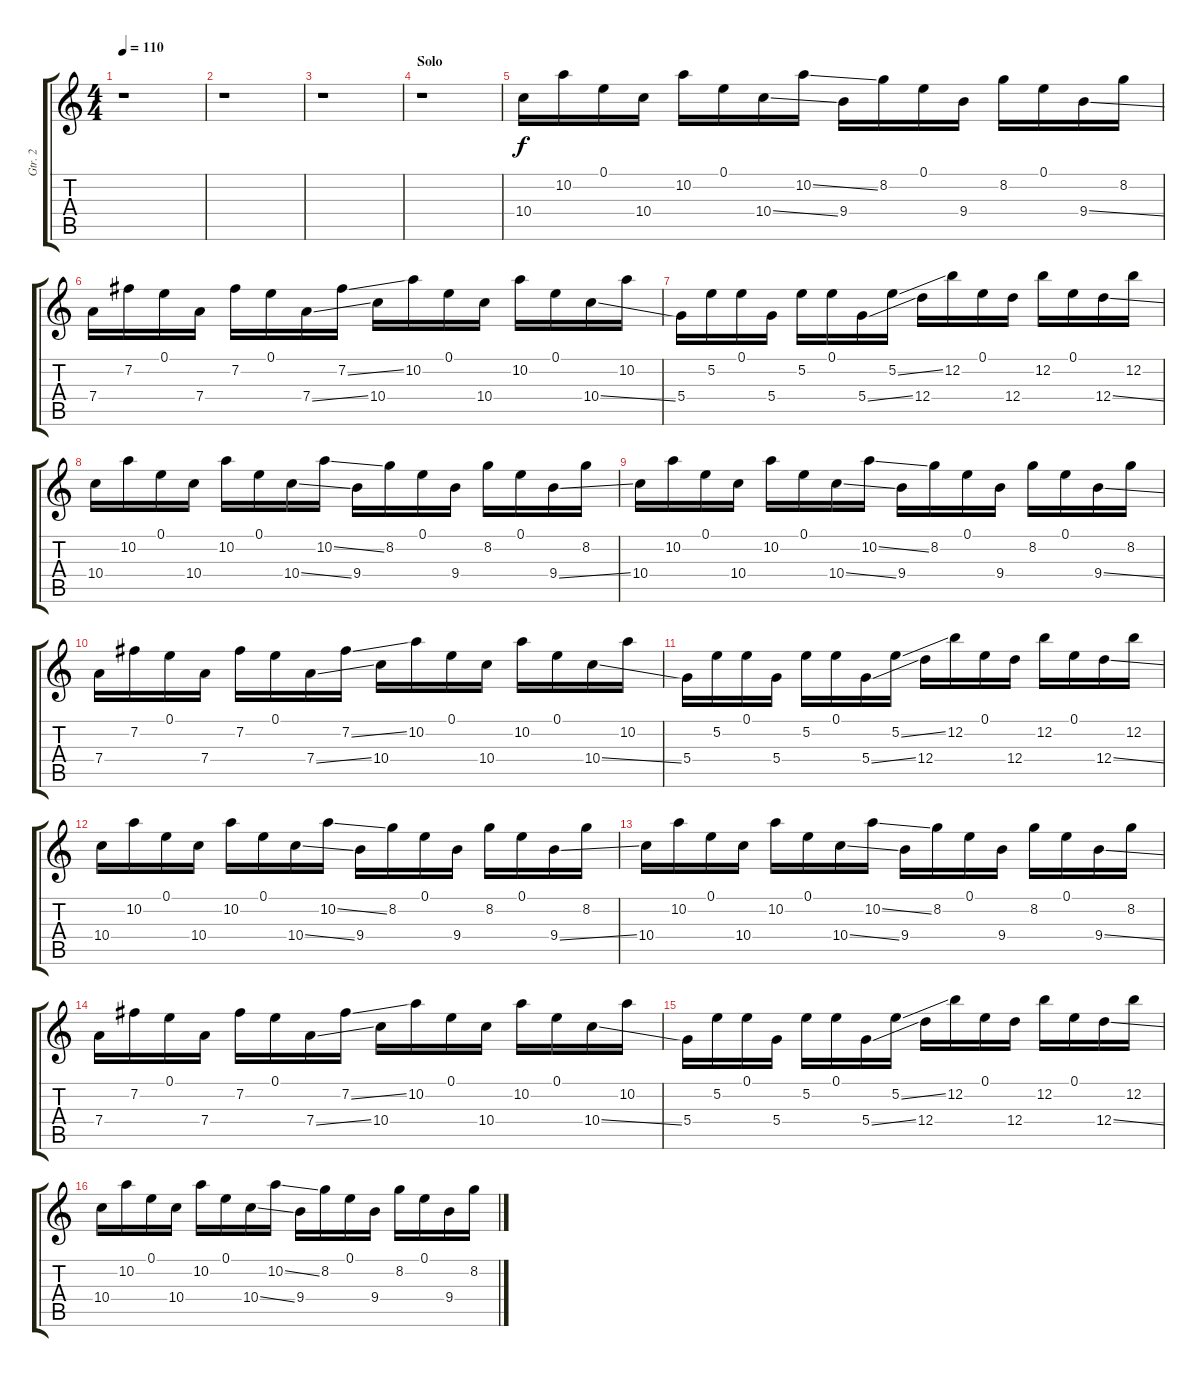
\track ("Gtr. 2" "Gtr. 2") {instrument acousticguitarnylon}
\staff {score tabs}
\tuning (E4 B3 G3 D3 A2 E2) {hide}
\ts (4 4)
\tempo 110
\clef g2
\ks c
r.1{dy f} |
r.1 |
r.1 |
\section ("" "Solo")
r.1 |
10.4.16 10.2.16 0.1.16 10.4.16 10.2.16 0.1.16 10.4{ss}.16 10.2{ss}.16 9.4.16 8.2.16 0.1.16 9.4.16 8.2.16 0.1.16 9.4{ss}.16 8.2.16 |
7.4.16 7.2.16 0.1.16 7.4.16 7.2.16 0.1.16 7.4{ss}.16 7.2{ss}.16 10.4.16 10.2.16 0.1.16 10.4.16 10.2.16 0.1.16 10.4{ss}.16 10.2.16 |
5.4.16 5.2.16 0.1.16 5.4.16 5.2.16 0.1.16 5.4{ss}.16 5.2{ss}.16 12.4.16 12.2.16 0.1.16 12.4.16 12.2.16 0.1.16 12.4{ss}.16 12.2.16 |
10.4.16 10.2.16 0.1.16 10.4.16 10.2.16 0.1.16 10.4{ss}.16 10.2{ss}.16 9.4.16 8.2.16 0.1.16 9.4.16 8.2.16 0.1.16 9.4{ss}.16 8.2.16 |
10.4.16 10.2.16 0.1.16 10.4.16 10.2.16 0.1.16 10.4{ss}.16 10.2{ss}.16 9.4.16 8.2.16 0.1.16 9.4.16 8.2.16 0.1.16 9.4{ss}.16 8.2.16 |
7.4.16 7.2.16 0.1.16 7.4.16 7.2.16 0.1.16 7.4{ss}.16 7.2{ss}.16 10.4.16 10.2.16 0.1.16 10.4.16 10.2.16 0.1.16 10.4{ss}.16 10.2.16 |
5.4.16 5.2.16 0.1.16 5.4.16 5.2.16 0.1.16 5.4{ss}.16 5.2{ss}.16 12.4.16 12.2.16 0.1.16 12.4.16 12.2.16 0.1.16 12.4{ss}.16 12.2.16 |
10.4.16 10.2.16 0.1.16 10.4.16 10.2.16 0.1.16 10.4{ss}.16 10.2{ss}.16 9.4.16 8.2.16 0.1.16 9.4.16 8.2.16 0.1.16 9.4{ss}.16 8.2.16 |
10.4.16 10.2.16 0.1.16 10.4.16 10.2.16 0.1.16 10.4{ss}.16 10.2{ss}.16 9.4.16 8.2.16 0.1.16 9.4.16 8.2.16 0.1.16 9.4{ss}.16 8.2.16 |
7.4.16 7.2.16 0.1.16 7.4.16 7.2.16 0.1.16 7.4{ss}.16 7.2{ss}.16 10.4.16 10.2.16 0.1.16 10.4.16 10.2.16 0.1.16 10.4{ss}.16 10.2.16 |
5.4.16 5.2.16 0.1.16 5.4.16 5.2.16 0.1.16 5.4{ss}.16 5.2{ss}.16 12.4.16 12.2.16 0.1.16 12.4.16 12.2.16 0.1.16 12.4{ss}.16 12.2.16 |
10.4.16 10.2.16 0.1.16 10.4.16 10.2.16 0.1.16 10.4{ss}.16 10.2{ss}.16 9.4.16 8.2.16 0.1.16 9.4.16 8.2.16 0.1.16 9.4.16 8.2.16
